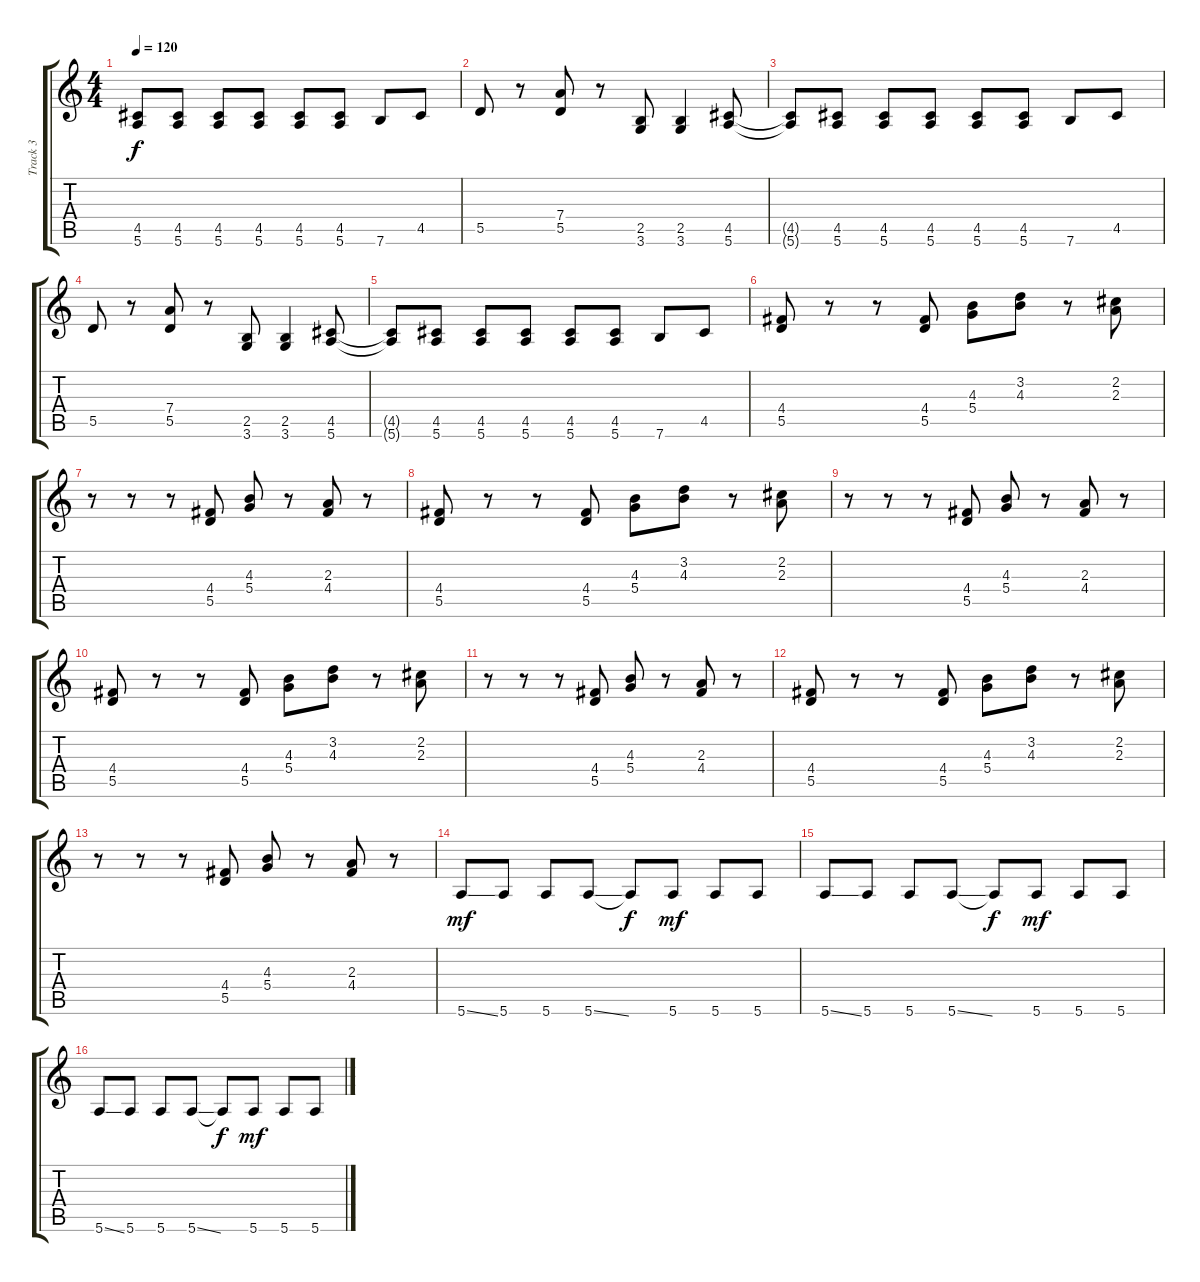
\track ("Track 3" "Track 3") {instrument electricguitarclean}
\staff {score tabs}
\tuning (E4 B3 G3 D3 A2 E2) {hide}
\ts (4 4)
\tempo 120
\clef g2
\ks c
(4.5{t} 5.6{t}).8{dy f} (4.5 5.6).8 (4.5 5.6).8 (4.5 5.6).8 (4.5 5.6).8 (4.5 5.6).8 7.6.8 4.5.8 |
5.5.8 r.8 (7.4 5.5).8 r.8 (2.5 3.6).8 (2.5 3.6).4 (4.5 5.6).8 |
(4.5{t} 5.6{t}).8 (4.5 5.6).8 (4.5 5.6).8 (4.5 5.6).8 (4.5 5.6).8 (4.5 5.6).8 7.6.8 4.5.8 |
5.5.8 r.8 (7.4 5.5).8 r.8 (2.5 3.6).8 (2.5 3.6).4 (4.5 5.6).8 |
(4.5{t} 5.6{t}).8 (4.5 5.6).8 (4.5 5.6).8 (4.5 5.6).8 (4.5 5.6).8 (4.5 5.6).8 7.6.8 4.5.8 |
(4.4 5.5).8 r.8 r.8 (4.4 5.5).8 (4.3 5.4).8 (3.2 4.3).8 r.8 (2.2 2.3).8 |
r.8 r.8 r.8 (4.4 5.5).8 (4.3 5.4).8 r.8 (2.3 4.4).8 r.8 |
(4.4 5.5).8 r.8 r.8 (4.4 5.5).8 (4.3 5.4).8 (3.2 4.3).8 r.8 (2.2 2.3).8 |
r.8 r.8 r.8 (4.4 5.5).8 (4.3 5.4).8 r.8 (2.3 4.4).8 r.8 |
(4.4 5.5).8 r.8 r.8 (4.4 5.5).8 (4.3 5.4).8 (3.2 4.3).8 r.8 (2.2 2.3).8 |
r.8 r.8 r.8 (4.4 5.5).8 (4.3 5.4).8 r.8 (2.3 4.4).8 r.8 |
(4.4 5.5).8 r.8 r.8 (4.4 5.5).8 (4.3 5.4).8 (3.2 4.3).8 r.8 (2.2 2.3).8 |
r.8 r.8 r.8 (4.4 5.5).8 (4.3 5.4).8 r.8 (2.3 4.4).8 r.8 |
5.6{ss}.8{dy mf} 5.6.8 5.6.8 5.6{ss}.8 5.6{t}.8{dy f} 5.6.8{dy mf} 5.6.8 5.6.8 |
5.6{ss}.8 5.6.8 5.6.8 5.6{ss}.8 5.6{t}.8{dy f} 5.6.8{dy mf} 5.6.8 5.6.8 |
5.6{ss}.8 5.6.8 5.6.8 5.6{ss}.8 5.6{t}.8{dy f} 5.6.8{dy mf} 5.6.8 5.6.8
